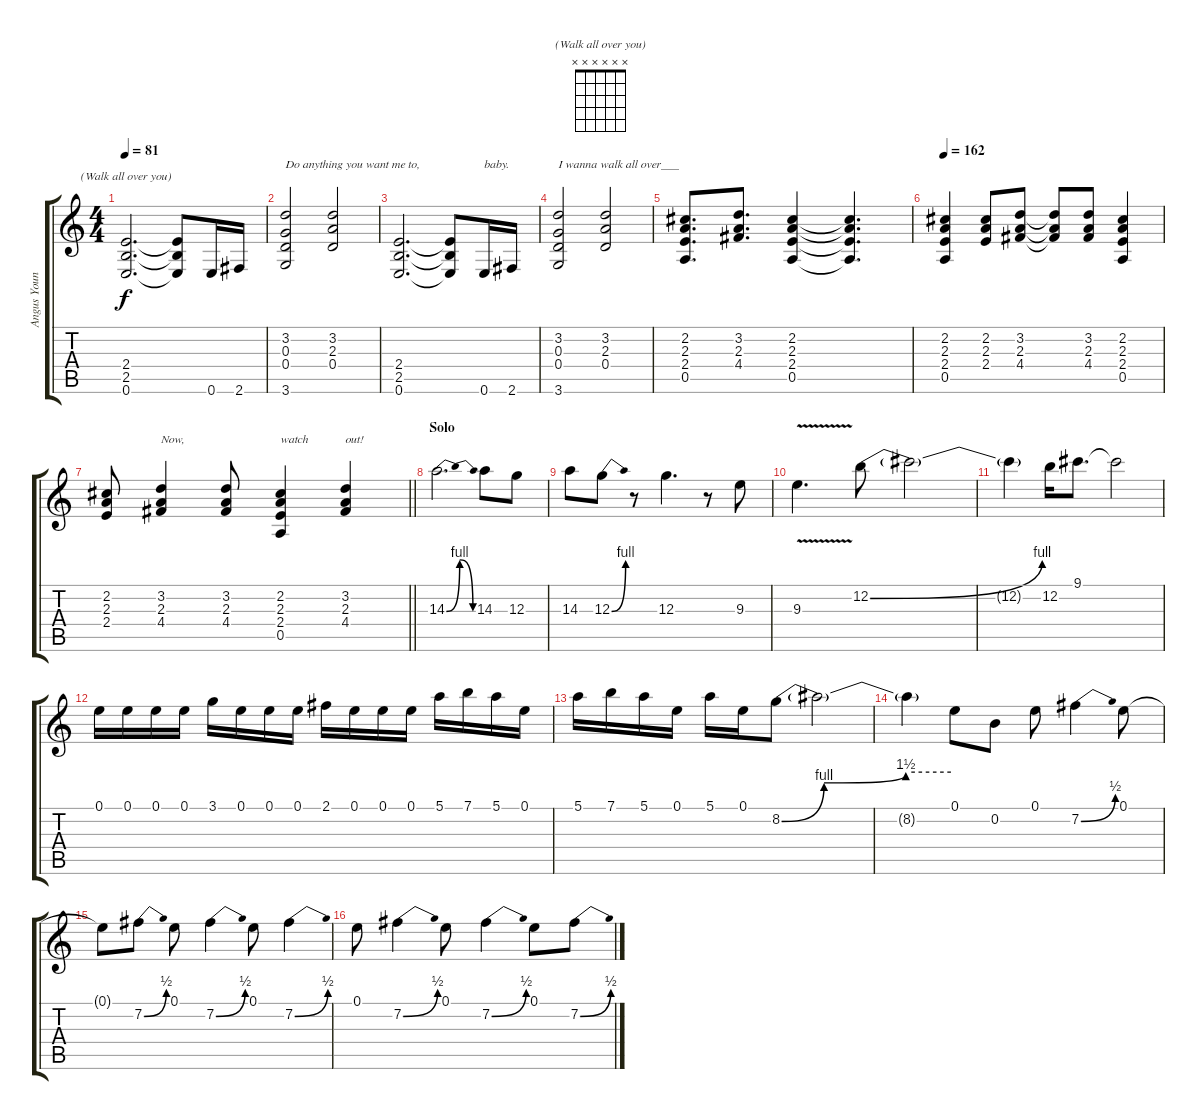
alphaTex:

\track ("Angus Young" "Angus Youn") {instrument overdrivenguitar}
\staff {score tabs}
\tuning (E4 B3 G3 D3 A2 E2) {hide}
\chord ("(Walk all over you)" x x x x x x)
\ts (4 4)
\tempo 81
\clef g2
\ks c
(2.4 2.5 0.6).2{d ch "(Walk all over you)" dy f} (2.4{t} 2.5{t} 0.6{t}).8 0.6.16 2.6.16 |
(3.2 0.3 0.4 3.6).2{txt "Do anything you want me to,"} (3.2 2.3 0.4).2 |
(2.4 2.5 0.6).2{d} (2.4{t} 2.5{t} 0.6{t}).8 0.6.16{txt "baby."} 2.6.16 |
(3.2 0.3 0.4 3.6).2{txt "I wanna walk all over___"} (3.2 2.3 0.4).2 |
(2.2 2.3 2.4 0.5).8{d} (3.2 2.3 4.4).8{d} (2.2 2.3 2.4 0.5).4 (2.2{t} 2.3{t} 2.4{t} 0.5{t}).4{d} |
\tempo 162
(2.2 2.3 2.4 0.5).4 (2.2 2.3 2.4).8 (3.2 2.3 4.4).8 (3.2{t} 2.3{t} 4.4{t}).8 (3.2 2.3 4.4).8 (2.2 2.3 2.4 0.5).4 |
\barLineRight lightlight
(2.2 2.3 2.4).8 (3.2 2.3 4.4).4{txt "Now,"} (3.2 2.3 4.4).8 (2.2 2.3 2.4 0.5).4{txt "watch"} (3.2 2.3 4.4).4{txt "out!"} |
\section ("" "Solo")
14.3{be (bendrelease 0 0 10 4 50 4 60 0)}.2{d} 14.3.8 12.3.8 |
14.3.8 12.3{be (bend 0 0 60 4)}.8 r.8 12.3.4{d} r.8 9.3.8 |
9.3{v}.4{d} 12.2{be (bend 0 0 60 4)}.8 12.2{t}.2 |
12.2{t}.4 12.2.16 9.1.8{d} 9.1{t}.2 |
0.1.16 0.1.16 0.1.16 0.1.16 3.1.16 0.1.16 0.1.16 0.1.16 2.1.16 0.1.16 0.1.16 0.1.16 5.1.16 7.1.16 5.1.16 0.1.16 |
5.1.16 7.1.16 5.1.16 0.1.16 5.1.16 0.1.16 8.2{be (custom 0 0 15 4 44 6 60 6)}.8 8.2{t}.2 |
8.2{t}.4 0.1.8 0.2.8 0.1.8 7.2{be (bend 0 0 60 2)}.4 0.1.8 |
0.1{t}.8 7.2{be (bend 0 0 60 2)}.8 0.1.8 7.2{be (bend 0 0 60 2)}.4 0.1.8 7.2{be (bend 0 0 60 2)}.4 |
0.1.8 7.2{be (bend 0 0 60 2)}.4 0.1.8 7.2{be (bend 0 0 60 2)}.4 0.1.8 7.2{be (bend 0 0 60 2)}.8
